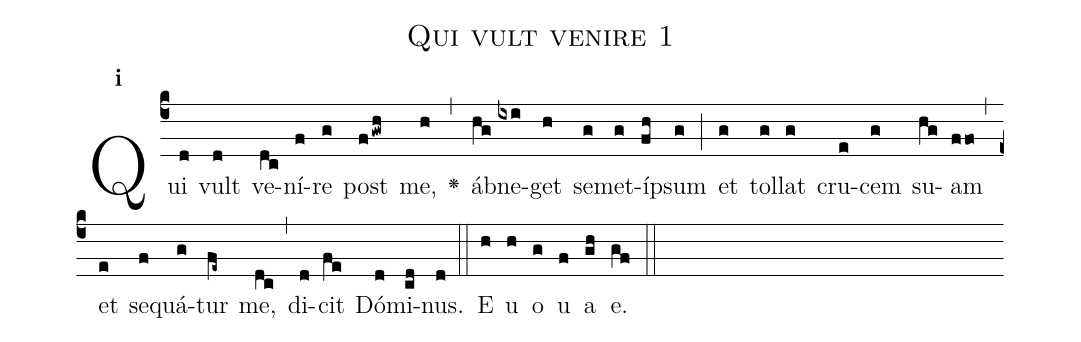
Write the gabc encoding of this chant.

name:Qui vult venire 1;
office-part:Antiphona;
mode:1;
%%
initial-style: 1;
name: Qui vult venire 1;
book: Antiphonae & Responsoria/Tomus IV, p. 140;
occasion: Dominica XII per Annum;
office-part: Vesperae Ant Mc;
annotation: 1f;
centering-scheme: english;
font: OFLSortsMillGoudy;
height: 11;
width: 4.5;
%%
(c4)Qui(d) vult(d) ve(dc)ní(f)re(g) post(fgwh) me,(h) <v>\greheightstar</v>(,) áb(hg)ne(ixi)get(h) se(g)met(g)íp(fh)sum(g) (;) et(g) tol(g)lat(g) cru(e)cem(g) su(hg)am(ffo) (,) et(e) se(f)quá(g)tur(fe~) me,(dc) (,) di(d)cit(fe) Dó(d)mi(cd)nus.(d) (::) E(h) u(h) o(g) u(f) a(gh) e.(gf) (::)
